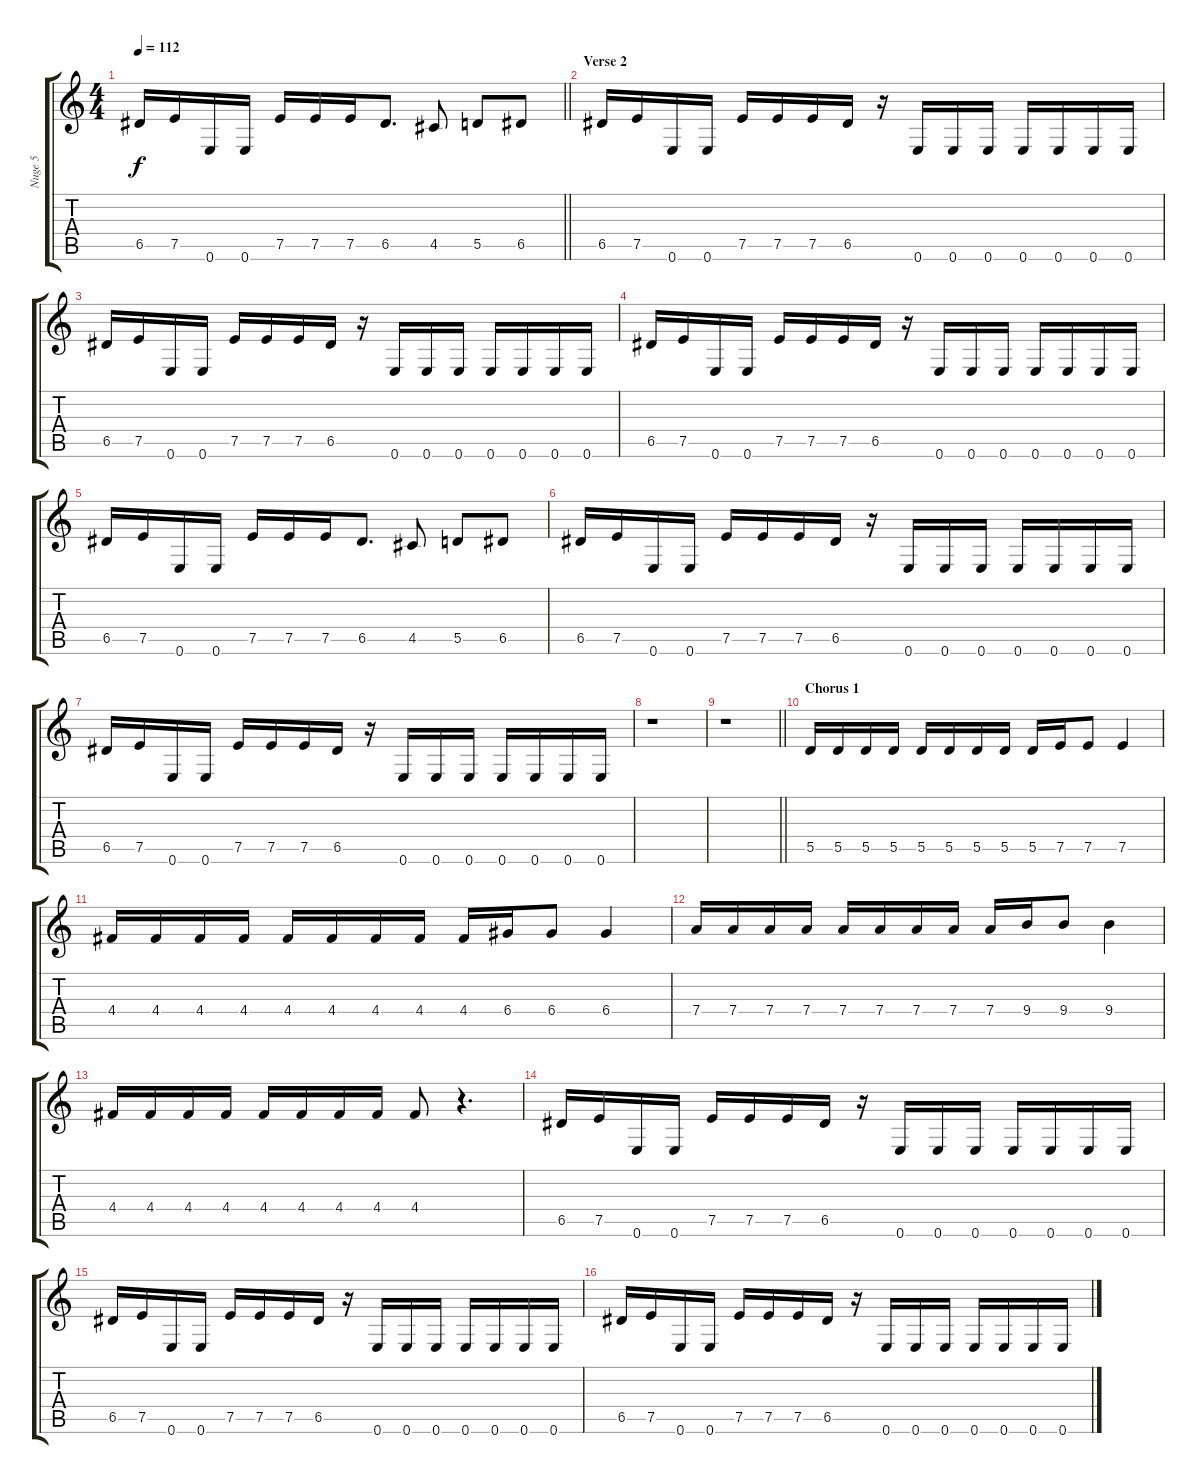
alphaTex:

\track ("Nuge 5" "Nuge 5") {instrument electricguitarmuted}
\staff {score tabs}
\tuning (E4 B3 G3 D3 A2 E2) {hide}
\ts (4 4)
\tempo 112
\clef g2
\barLineRight lightlight
\ks c
6.5.16{dy f} 7.5.16 0.6.16 0.6.16 7.5.16 7.5.16 7.5.16 6.5.8{d} 4.5.8 5.5.8 6.5.8 |
\section ("" "Verse 2")
6.5.16 7.5.16 0.6.16 0.6.16 7.5.16 7.5.16 7.5.16 6.5.16 r.16 0.6.16 0.6.16 0.6.16 0.6.16 0.6.16 0.6.16 0.6.16 |
6.5.16 7.5.16 0.6.16 0.6.16 7.5.16 7.5.16 7.5.16 6.5.16 r.16 0.6.16 0.6.16 0.6.16 0.6.16 0.6.16 0.6.16 0.6.16 |
6.5.16 7.5.16 0.6.16 0.6.16 7.5.16 7.5.16 7.5.16 6.5.16 r.16 0.6.16 0.6.16 0.6.16 0.6.16 0.6.16 0.6.16 0.6.16 |
6.5.16 7.5.16 0.6.16 0.6.16 7.5.16 7.5.16 7.5.16 6.5.8{d} 4.5.8 5.5.8 6.5.8 |
6.5.16 7.5.16 0.6.16 0.6.16 7.5.16 7.5.16 7.5.16 6.5.16 r.16 0.6.16 0.6.16 0.6.16 0.6.16 0.6.16 0.6.16 0.6.16 |
6.5.16 7.5.16 0.6.16 0.6.16 7.5.16 7.5.16 7.5.16 6.5.16 r.16 0.6.16 0.6.16 0.6.16 0.6.16 0.6.16 0.6.16 0.6.16 |
r.1 |
\barLineRight lightlight
r.1 |
\section ("" "Chorus 1")
5.5.16 5.5.16 5.5.16 5.5.16 5.5.16 5.5.16 5.5.16 5.5.16 5.5.16 7.5.16 7.5.8 7.5.4 |
4.4.16 4.4.16 4.4.16 4.4.16 4.4.16 4.4.16 4.4.16 4.4.16 4.4.16 6.4.16 6.4.8 6.4.4 |
7.4.16 7.4.16 7.4.16 7.4.16 7.4.16 7.4.16 7.4.16 7.4.16 7.4.16 9.4.16 9.4.8 9.4.4 |
4.4.16 4.4.16 4.4.16 4.4.16 4.4.16 4.4.16 4.4.16 4.4.16 4.4.8 r.4{d} |
6.5.16 7.5.16 0.6.16 0.6.16 7.5.16 7.5.16 7.5.16 6.5.16 r.16 0.6.16 0.6.16 0.6.16 0.6.16 0.6.16 0.6.16 0.6.16 |
6.5.16 7.5.16 0.6.16 0.6.16 7.5.16 7.5.16 7.5.16 6.5.16 r.16 0.6.16 0.6.16 0.6.16 0.6.16 0.6.16 0.6.16 0.6.16 |
6.5.16 7.5.16 0.6.16 0.6.16 7.5.16 7.5.16 7.5.16 6.5.16 r.16 0.6.16 0.6.16 0.6.16 0.6.16 0.6.16 0.6.16 0.6.16
